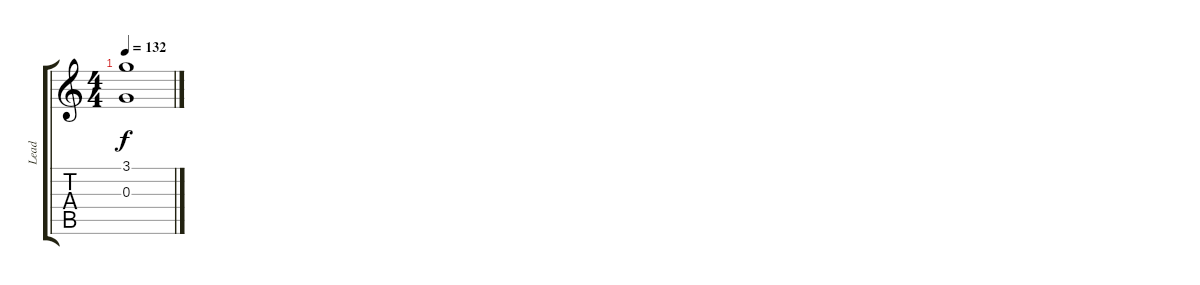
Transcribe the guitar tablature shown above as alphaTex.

\track ("Lead" "Lead") {instrument overdrivenguitar}
\staff {score tabs}
\tuning (E4 B3 G3 D3 A2 E2) {hide}
\ts (4 4)
\tempo 132
\clef g2
\ks c
(3.1{t} 0.3{t}).1{dy f}
